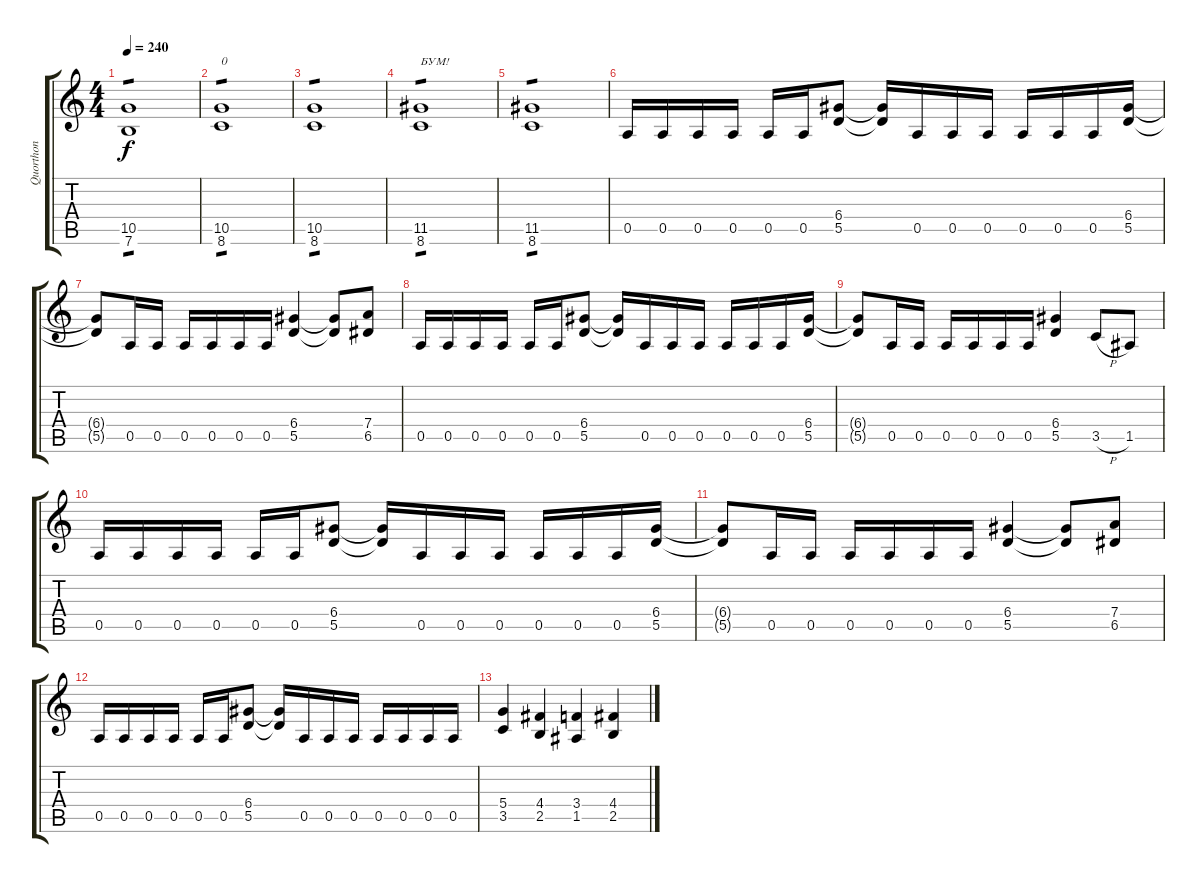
\track ("Quorthon" "Quorthon") {instrument distortionguitar}
\staff {score tabs}
\tuning (E4 B3 G3 D3 A2 E2) {hide}
\ts (4 4)
\tempo 240
\clef g2
\ks c
(10.5 7.6).1{tp 1 dy f} |
(10.5 8.6).1{txt "0" tp 1} |
(10.5 8.6).1{tp 1} |
(11.5 8.6).1{txt "БУМ!" tp 1} |
(11.5 8.6).1{tp 1} |
0.5.16 0.5.16 0.5.16 0.5.16 0.5.16 0.5.16 (6.4 5.5).8 (6.4{t} 5.5{t}).16 0.5.16 0.5.16 0.5.16 0.5.16 0.5.16 0.5.16 (6.4 5.5).16 |
(6.4{t} 5.5{t}).8 0.5.16 0.5.16 0.5.16 0.5.16 0.5.16 0.5.16 (6.4 5.5).4 (6.4{t} 5.5{t}).8 (7.4 6.5).8 |
0.5.16 0.5.16 0.5.16 0.5.16 0.5.16 0.5.16 (6.4 5.5).8 (6.4{t} 5.5{t}).16 0.5.16 0.5.16 0.5.16 0.5.16 0.5.16 0.5.16 (6.4 5.5).16 |
(6.4{t} 5.5{t}).8 0.5.16 0.5.16 0.5.16 0.5.16 0.5.16 0.5.16 (6.4 5.5).4 3.5{h}.8 1.5.8 |
0.5.16 0.5.16 0.5.16 0.5.16 0.5.16 0.5.16 (6.4 5.5).8 (6.4{t} 5.5{t}).16 0.5.16 0.5.16 0.5.16 0.5.16 0.5.16 0.5.16 (6.4 5.5).16 |
(6.4{t} 5.5{t}).8 0.5.16 0.5.16 0.5.16 0.5.16 0.5.16 0.5.16 (6.4 5.5).4 (6.4{t} 5.5{t}).8 (7.4 6.5).8 |
0.5.16 0.5.16 0.5.16 0.5.16 0.5.16 0.5.16 (6.4 5.5).8 (6.4{t} 5.5{t}).16 0.5.16 0.5.16 0.5.16 0.5.16 0.5.16 0.5.16 0.5.16 |
(5.4 3.5).4 (4.4 2.5).4 (3.4 1.5).4 (4.4 2.5).4
